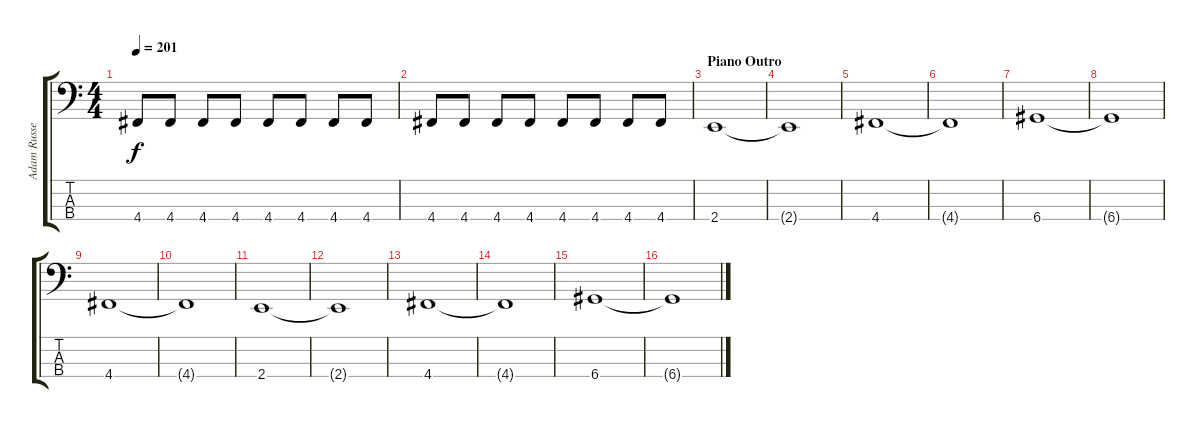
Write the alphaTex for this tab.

\track ("Adam Russell" "Adam Russe") {instrument electricbasspick}
\staff {score tabs}
\tuning (G2 D2 A1 D1) {hide}
\ts (4 4)
\tempo 201
\clef f4
\ks c
4.4.8{dy f} 4.4.8 4.4.8 4.4.8 4.4.8 4.4.8 4.4.8 4.4.8 |
4.4.8 4.4.8 4.4.8 4.4.8 4.4.8 4.4.8 4.4.8 4.4.8 |
\section ("" "Piano Outro")
2.4.1{volume 13} |
2.4{t}.1 |
4.4.1 |
4.4{t}.1 |
6.4.1 |
6.4{t}.1 |
4.4.1 |
4.4{t}.1 |
2.4.1 |
2.4{t}.1 |
4.4.1 |
4.4{t}.1 |
6.4.1 |
6.4{t}.1
